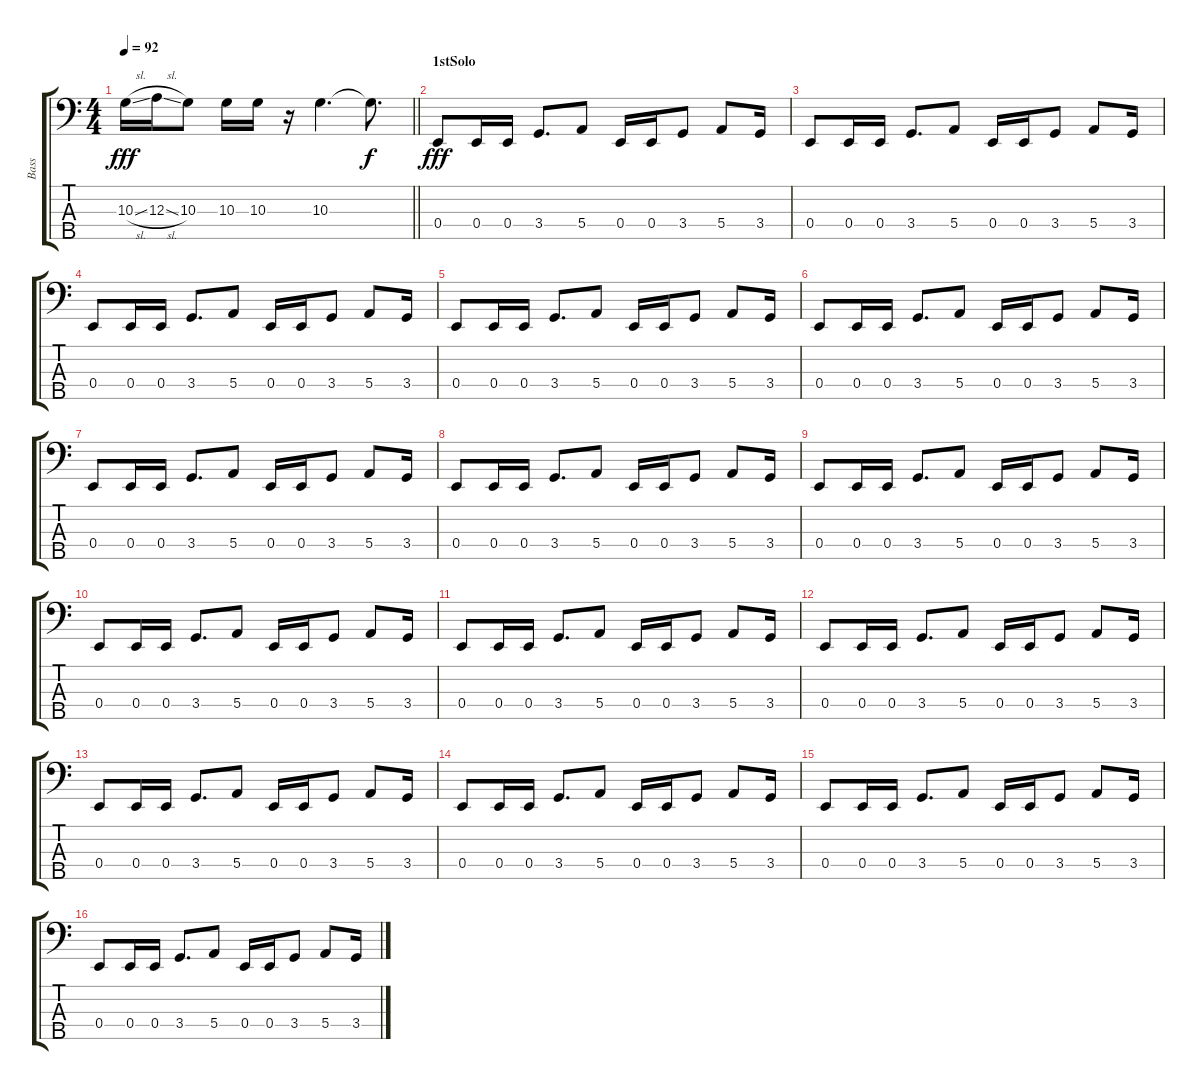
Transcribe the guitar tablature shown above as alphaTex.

\track ("Bass" "Bass") {instrument electricbasspick}
\staff {score tabs}
\tuning (G2 D2 A1 E1 B0) {hide}
\ts (4 4)
\tempo 92
\clef f4
\barLineRight lightlight
\ks c
10.3{sl}.16{dy fff} 12.3{sl}.16 10.3.8 10.3.16 10.3.16 r.16 10.3.4{d} 10.3{t}.8{d dy f} |
\section ("" "1stSolo")
0.4.8{dy fff} 0.4.16 0.4.16 3.4.8{d} 5.4.8 0.4.16 0.4.16 3.4.8 5.4.8 3.4.16 |
0.4.8 0.4.16 0.4.16 3.4.8{d} 5.4.8 0.4.16 0.4.16 3.4.8 5.4.8 3.4.16 |
0.4.8 0.4.16 0.4.16 3.4.8{d} 5.4.8 0.4.16 0.4.16 3.4.8 5.4.8 3.4.16 |
0.4.8 0.4.16 0.4.16 3.4.8{d} 5.4.8 0.4.16 0.4.16 3.4.8 5.4.8 3.4.16 |
0.4.8 0.4.16 0.4.16 3.4.8{d} 5.4.8 0.4.16 0.4.16 3.4.8 5.4.8 3.4.16 |
0.4.8 0.4.16 0.4.16 3.4.8{d} 5.4.8 0.4.16 0.4.16 3.4.8 5.4.8 3.4.16 |
0.4.8 0.4.16 0.4.16 3.4.8{d} 5.4.8 0.4.16 0.4.16 3.4.8 5.4.8 3.4.16 |
0.4.8 0.4.16 0.4.16 3.4.8{d} 5.4.8 0.4.16 0.4.16 3.4.8 5.4.8 3.4.16 |
0.4.8 0.4.16 0.4.16 3.4.8{d} 5.4.8 0.4.16 0.4.16 3.4.8 5.4.8 3.4.16 |
0.4.8 0.4.16 0.4.16 3.4.8{d} 5.4.8 0.4.16 0.4.16 3.4.8 5.4.8 3.4.16 |
0.4.8 0.4.16 0.4.16 3.4.8{d} 5.4.8 0.4.16 0.4.16 3.4.8 5.4.8 3.4.16 |
0.4.8 0.4.16 0.4.16 3.4.8{d} 5.4.8 0.4.16 0.4.16 3.4.8 5.4.8 3.4.16 |
0.4.8 0.4.16 0.4.16 3.4.8{d} 5.4.8 0.4.16 0.4.16 3.4.8 5.4.8 3.4.16 |
0.4.8 0.4.16 0.4.16 3.4.8{d} 5.4.8 0.4.16 0.4.16 3.4.8 5.4.8 3.4.16 |
0.4.8 0.4.16 0.4.16 3.4.8{d} 5.4.8 0.4.16 0.4.16 3.4.8 5.4.8 3.4.16
